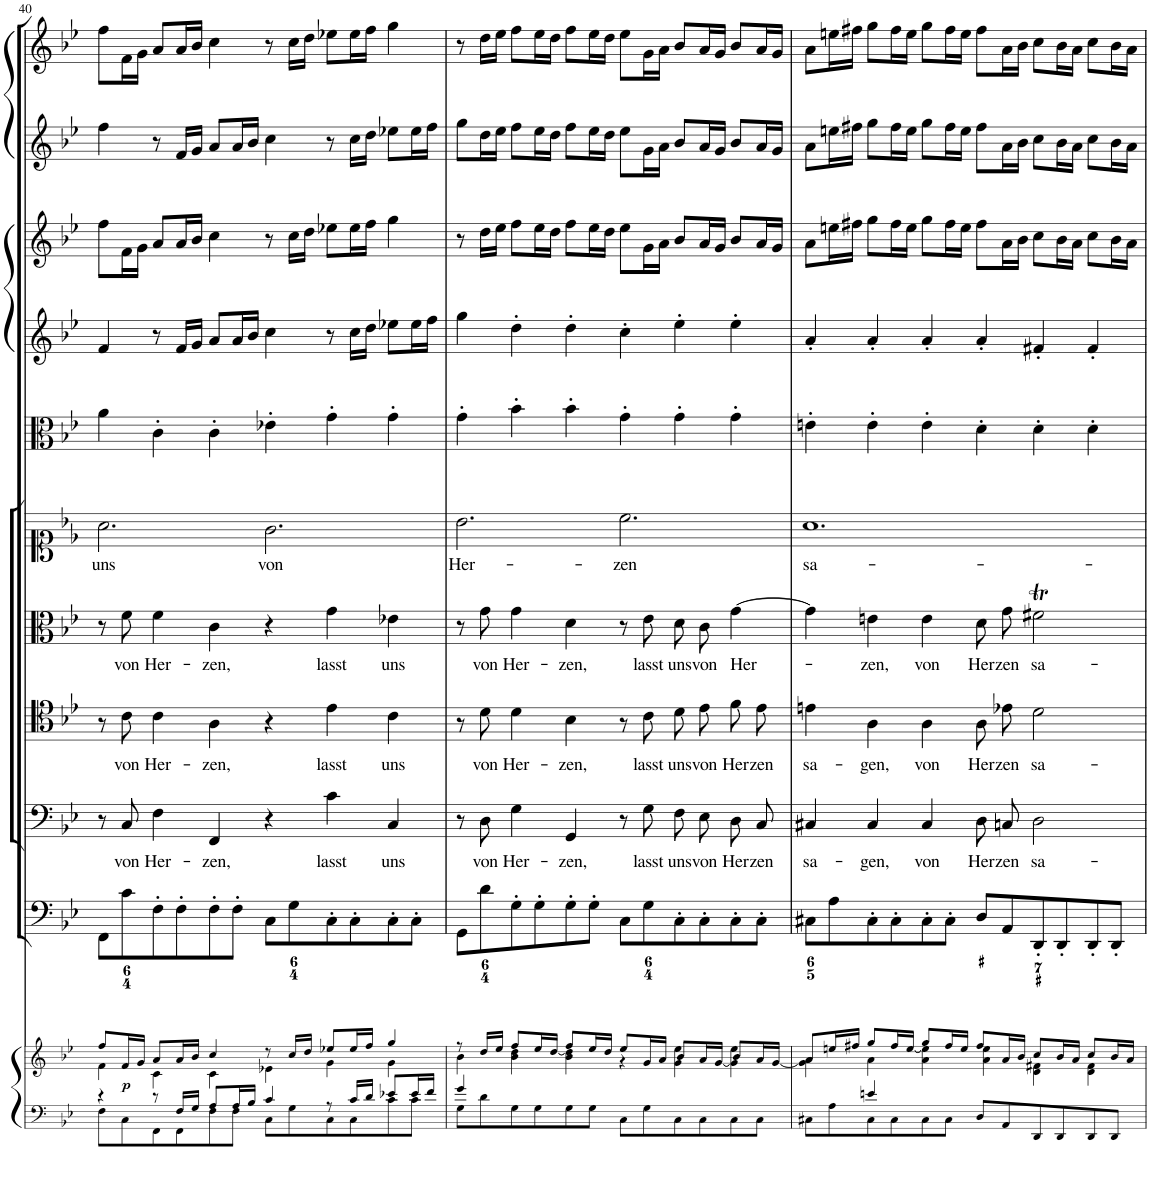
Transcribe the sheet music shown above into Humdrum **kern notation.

**kern	**kern	**dynam	**kern	**kern	**text	**kern	**text	**kern	**text	**kern	**text	**kern	**kern	**kern	**kern	**kern
*part11	*part11	*part11	*part10	*part9	*part9	*part8	*part8	*part7	*part7	*part6	*part6	*part5	*part4	*part3	*part2	*part1
*staff12	*staff11	*staff11/12	*staff10	*staff9	*staff9	*staff8	*staff8	*staff7	*staff7	*staff6	*staff6	*staff5	*staff4	*staff3	*staff2	*staff1
*I"Piano reduction	*	*	*I"Continuo	*I"Basso	*	*I"Tenore	*	*I"Alto	*	*I"Soprano Corno col Soprano	*	*I"Viola	*I"Violino II	*I"Violino I	*I"Oboe II	*I"Oboe I
*I'Pno	*	*	*	*	*	*	*	*	*	*	*	*I'Vla	*I'Vln	*I'Vln	*I'Ob	*I'Ob
!!LO:PB:g=z
*clefF4	*clefG2	*	*clefF4	*clefF4	*	*clefC4	*	*clefC3	*	*clefC1	*	*clefC3	*clefG2	*clefG2	*clefG2	*clefG2
*k[b-e-]	*k[b-e-]	*	*k[b-e-]	*k[b-e-]	*	*k[b-e-]	*	*k[b-e-]	*	*k[b-e-]	*	*k[b-e-]	*k[b-e-]	*k[b-e-]	*k[b-e-]	*k[b-e-]
*M6/4	*M6/4	*	*M6/4	*M6/4	*	*M6/4	*	*M6/4	*	*M6/4	*	*M6/4	*M6/4	*M6/4	*M6/4	*M6/4
=40	=40	=40	=40	=40	=40	=40	=40	=40	=40	=40	=40	=40	=40	=40	=40	=40
*^	*^	*	*	*	*	*	*	*	*	*	*	*	*	*	*	*
!	!	!	!	!	!	!	!	!	!	!	!	!	!LO:LY:b	!	!	!	!	!
4r	8F\L	8ff/L	4f\	.	8FF\L	8r	.	8r	.	8r	.	2.a\	uns	4a\	4f/	8ff\L	4ff\	8ff\L
!	!	!	!	!LO:DY:b	!	!	!LO:LY:b	!	!LO:LY:b	!	!LO:LY:b	!	!	!	!	!	!	!
.	8C\	16f/L	.	p	8c\	8C/	von	8c\	von	8f\	von	.	.	.	.	16f\L	.	16f\L
.	.	16g/JJ	.	.	.	.	.	.	.	.	.	.	.	.	.	16g\JJ	.	16g\JJ
!	!	!	!	!	!	!	!LO:LY:b	!	!LO:LY:b	!	!LO:LY:b	!	!	!	!	!	!	!
8r	8FF\	8a/L	4c\	.	8F'\	4F\	Her-	4c\	Her-	4f\	Her-	.	.	4c'\	8r	8a/L	8r	8a/L
16F/LL	8FF\	16a/L	.	.	8F'\	.	.	.	.	.	.	.	.	.	16f/LL	16a/L	16f/LL	16a/L
16G/JJ	.	16b-/JJ	.	.	.	.	.	.	.	.	.	.	.	.	16g/JJ	16b-/JJ	16g/JJ	16b-/JJ
!	!	!	!	!	!	!	!LO:LY:b	!	!LO:LY:b	!	!LO:LY:b	!	!	!	!	!	!	!
8A/L	8F\	4cc/	4c\	.	8F'\	4FF/	-zen,	4A\	-zen,	4c\	-zen,	.	.	4c'\	8a/L	4cc\	8a/L	4cc\
16A/L	8F\J	.	.	.	8F'\J	.	.	.	.	.	.	.	.	.	16a/L	.	16a/L	.
16B-/JJ	.	.	.	.	.	.	.	.	.	.	.	.	.	.	16b-/JJ	.	16b-/JJ	.
!	!	!	!	!	!	!	!	!	!	!	!	!	!LO:LY:b	!	!	!	!	!
4c/	8C\L	8r	4e-X\	.	8C\L	4r	.	4r	.	4r	.	2.g\	von	4e-X'\	4cc\	8r	4cc\	8r
.	8G\	16cc/LL	.	.	8G\	.	.	.	.	.	.	.	.	.	.	16cc\LL	.	16cc\LL
.	.	16dd/JJ	.	.	.	.	.	.	.	.	.	.	.	.	.	16dd\JJ	.	16dd\JJ
!	!	!	!	!	!	!	!LO:LY:b	!	!LO:LY:b	!	!LO:LY:b	!	!	!	!	!	!	!
8r	8C\	8ee-X/L	4g\	.	8C'\	4c\	lasst	4e-\	lasst	4g\	lasst	.	.	4g'\	8r	8ee-X\L	8r	8ee-X\L
16c/LL	8C\	16ee-/L	.	.	8C'\	.	.	.	.	.	.	.	.	.	16cc\LL	16ee-\L	16cc\LL	16ee-\L
16d/JJ	.	16ff/JJ	.	.	.	.	.	.	.	.	.	.	.	.	16dd\JJ	16ff\JJ	16dd\JJ	16ff\JJ
!	!	!	!	!	!	!	!LO:LY:b	!	!LO:LY:b	!	!LO:LY:b	!	!	!	!	!	!	!
8e-X/L	8c\	4gg/	4g\	.	8C'\	4C/	uns	4c\	uns	4e-X\	uns	.	.	4g'\	8ee-X\L	4gg\	8ee-X\L	4gg\
16e-/L	8c\J	.	.	.	8C'\J	.	.	.	.	.	.	.	.	.	16ee-\L	.	16ee-\L	.
16f/JJ	.	.	.	.	.	.	.	.	.	.	.	.	.	.	16ff\JJ	.	16ff\JJ	.
=41	=41	=41	=41	=41	=41	=41	=41	=41	=41	=41	=41	=41	=41	=41	=41	=41	=41	=41
!	!	!	!	!	!	!	!	!	!	!	!	!	!LO:LY:b	!	!	!	!	!
4g/	8G\L	8r	4b-\	.	8GG\L	8r	.	8r	.	8r	.	2.b-\	Her-	4g'\	4gg\	8r	8gg\L	8r
!	!	!	!	!	!	!	!LO:LY:b	!	!LO:LY:b	!	!LO:LY:b	!	!	!	!	!	!	!
.	8d\	16dd/LL	.	.	8d\	8D\	von	8d\	von	8g\	von	.	.	.	.	16dd\LL	16dd\L	16dd\LL
.	.	16ee-/JJ	.	.	.	.	.	.	.	.	.	.	.	.	.	16ee-\JJ	16ee-\JJ	16ee-\JJ
!	!	!	!	!	!	!	!LO:LY:b	!	!LO:LY:b	!	!LO:LY:b	!	!	!	!	!	!	!
2ryy	8G\	8ff/L	4b-\ 4dd\	.	8G'\	4G\	Her-	4d\	Her-	4g\	Her-	.	.	4b-'\	4dd'\	8ff\L	8ff\L	8ff\L
.	8G\	16ee-/L	.	.	8G'\	.	.	.	.	.	.	.	.	.	.	16ee-\L	16ee-\L	16ee-\L
.	.	[<16dd/JJ	.	.	.	.	.	.	.	.	.	.	.	.	.	16dd\JJ	16dd\JJ	16dd\JJ
!	!	!	!	!	!	!	!LO:LY:b	!	!LO:LY:b	!	!LO:LY:b	!	!	!	!	!	!	!
.	8G\	8ff/L	4b-\ 4dd\]	.	8G'\	4GG/	-zen,	4B-\	-zen,	4d\	-zen,	.	.	4b-'\	4dd'\	8ff\L	8ff\L	8ff\L
.	8G\J	16ee-/L	.	.	8G'\J	.	.	.	.	.	.	.	.	.	.	16ee-\L	16ee-\L	16ee-\L
.	.	16dd/JJ	.	.	.	.	.	.	.	.	.	.	.	.	.	16dd\JJ	16dd\JJ	16dd\JJ
!	!	!	!	!	!	!	!	!	!	!	!	!	!LO:LY:b	!	!	!	!	!
2.ryy	8C\L	8ee-/L	4r	.	8C\L	8r	.	8r	.	8r	.	2.cc\	-zen	4g'\	4cc'\	8ee-\L	8ee-\L	8ee-\L
!	!	!	!	!	!	!	!LO:LY:b	!	!LO:LY:b	!	!LO:LY:b	!	!	!	!	!	!	!
.	8G\	16g/L	.	.	8G\	8G\L	lasst	8c\L	lasst	8e-\L	lasst	.	.	.	.	16g\L	16g\L	16g\L
.	.	16a/JJ	.	.	.	.	.	.	.	.	.	.	.	.	.	16a\JJ	16a\JJ	16a\JJ
!	!	!	!	!	!	!	!LO:LY:b	!	!LO:LY:b	!	!LO:LY:b	!	!	!	!	!	!	!
.	8C\	8b-/L	4g\ 4ee-\	.	8C'\	8F\	uns	8d\	uns	8d\	uns	.	.	4g'\	4ee-'\	8b-/L	8b-/L	8b-/L
!	!	!	!	!	!	!	!LO:LY:b	!	!LO:LY:b	!	!LO:LY:b	!	!	!	!	!	!	!
.	8C\	16a/L	.	.	8C'\	8E-\	von	8e-\	von	8c\J	von	.	.	.	.	16a/L	16a/L	16a/L
.	.	[<16g/JJ	.	.	.	.	.	.	.	.	.	.	.	.	.	16g/JJ	16g/JJ	16g/JJ
!	!	!	!	!	!	!	!LO:LY:b	!	!LO:LY:b	!	!LO:LY:b	!	!	!	!	!	!	!
.	8C\	8b-/L	4g\] 4ee-\	.	8C'\	8D\	Her-	8f\	Her-	[4g\	Her-	.	.	4g'\	4ee-'\	8b-/L	8b-/L	8b-/L
!	!	!	!	!	!	!	!LO:LY:b	!	!LO:LY:b	!	!	!	!	!	!	!	!	!
.	8C\J	16a/L	.	.	8C'\J	8C\J	-zen	8e-\J	-zen	.	.	.	.	.	.	16a/L	16a/L	16a/L
.	.	[<16g/JJ	.	.	.	.	.	.	.	.	.	.	.	.	.	16g/JJ	16g/JJ	16g/JJ
=42	=42	=42	=42	=42	=42	=42	=42	=42	=42	=42	=42	=42	=42	=42	=42	=42	=42	=42
!	!	!	!	!	!	!	!LO:LY:b	!	!LO:LY:b	!	!	!	!LO:LY:b	!	!	!	!	!
4ryy	8C#X\L	8a/L	4g\] 4a\	.	8C#X\L	4C#X/	sa-	4en\	sa-	4g\]	.	1.a	sa-	4en'\	4a'/	8a\L	8a\L	8a\L
.	8A\	16een/L	.	.	8A\	.	.	.	.	.	.	.	.	.	.	16een\L	16een\L	16een\L
.	.	16ff#X/JJ	.	.	.	.	.	.	.	.	.	.	.	.	.	16ff#X\JJ	16ff#X\JJ	16ff#X\JJ
!	!	!	!	!	!	!	!LO:LY:b	!	!LO:LY:b	!	!LO:LY:b	!	!	!	!	!	!	!
4en/	8C#\	8gg/L	4a\	.	8C#'\	4C#/	-gen,	4A\	-gen,	4en\	-zen,	.	.	4e'\	4a'/	8gg\L	8gg\L	8gg\L
.	8C#\	16ff#/L	.	.	8C#'\	.	.	.	.	.	.	.	.	.	.	16ff#\L	16ff#\L	16ff#\L
.	.	[<16ee/JJ	.	.	.	.	.	.	.	.	.	.	.	.	.	16ee\JJ	16ee\JJ	16ee\JJ
!	!	!	!	!	!	!	!LO:LY:b	!	!LO:LY:b	!	!LO:LY:b	!	!	!	!	!	!	!
4ryy	8C#\	8gg/L	4a\ 4ee\]	.	8C#'\	4C#/	von	4A\	von	4e\	von	.	.	4e'\	4a'/	8gg\L	8gg\L	8gg\L
.	8C#\J	16ff#/L	.	.	8C#'\J	.	.	.	.	.	.	.	.	.	.	16ff#\L	16ff#\L	16ff#\L
.	.	16ee/JJ	.	.	.	.	.	.	.	.	.	.	.	.	.	16ee\JJ	16ee\JJ	16ee\JJ
!	!	!	!	!	!	!	!LO:LY:b	!	!LO:LY:b	!	!LO:LY:b	!	!	!	!	!	!	!
2.ryy	8D/L	8ff#/L	4a\ 4ee\	.	8D/L	8D/L	Her-	8A\L	Her-	8d\L	Her-	.	.	4d'\	4a'/	8ff#\L	8ff#\L	8ff#\L
!	!	!	!	!	!	!	!LO:LY:b	!	!LO:LY:b	!	!LO:LY:b	!	!	!	!	!	!	!
.	8AA/	16a/L	.	.	8AA/	8Cn/J	-zen	8e-X\J	-zen	8g\J	-zen	.	.	.	.	16a\L	16a\L	16a\L
.	.	16b-/JJ	.	.	.	.	.	.	.	.	.	.	.	.	.	16b-\JJ	16b-\JJ	16b-\JJ
!	!	!	!	!	!	!	!LO:LY:b	!	!LO:LY:b	!	!LO:LY:b	!	!	!	!	!	!	!
.	8DD/	8cc/L	4d\ 4f#X\	.	8DD'/	2D\	sa-	2d\	sa-	2f#Xt\	sa-	.	.	4d'\	4f#X'/	8cc\L	8cc\L	8cc\L
.	8DD/	16b-/L	.	.	8DD'/	.	.	.	.	.	.	.	.	.	.	16b-\L	16b-\L	16b-\L
.	.	16a/JJ	.	.	.	.	.	.	.	.	.	.	.	.	.	16a\JJ	16a\JJ	16a\JJ
.	8DD/	8cc/L	4d\ 4f#\	.	8DD'/	.	.	.	.	.	.	.	.	4d'\	4f#'/	8cc\L	8cc\L	8cc\L
.	8DD/J	16b-/L	.	.	8DD'/J	.	.	.	.	.	.	.	.	.	.	16b-\L	16b-\L	16b-\L
.	.	16a/JJ	.	.	.	.	.	.	.	.	.	.	.	.	.	16a\JJ	16a\JJ	16a\JJ
*v	*v	*	*	*	*	*	*	*	*	*	*	*	*	*	*	*	*	*
*	*v	*v	*	*	*	*	*	*	*	*	*	*	*	*	*	*	*
=	=	=	=	=	=	=	=	=	=	=	=	=	=	=	=	=
*-	*-	*-	*-	*-	*-	*-	*-	*-	*-	*-	*-	*-	*-	*-	*-	*-
